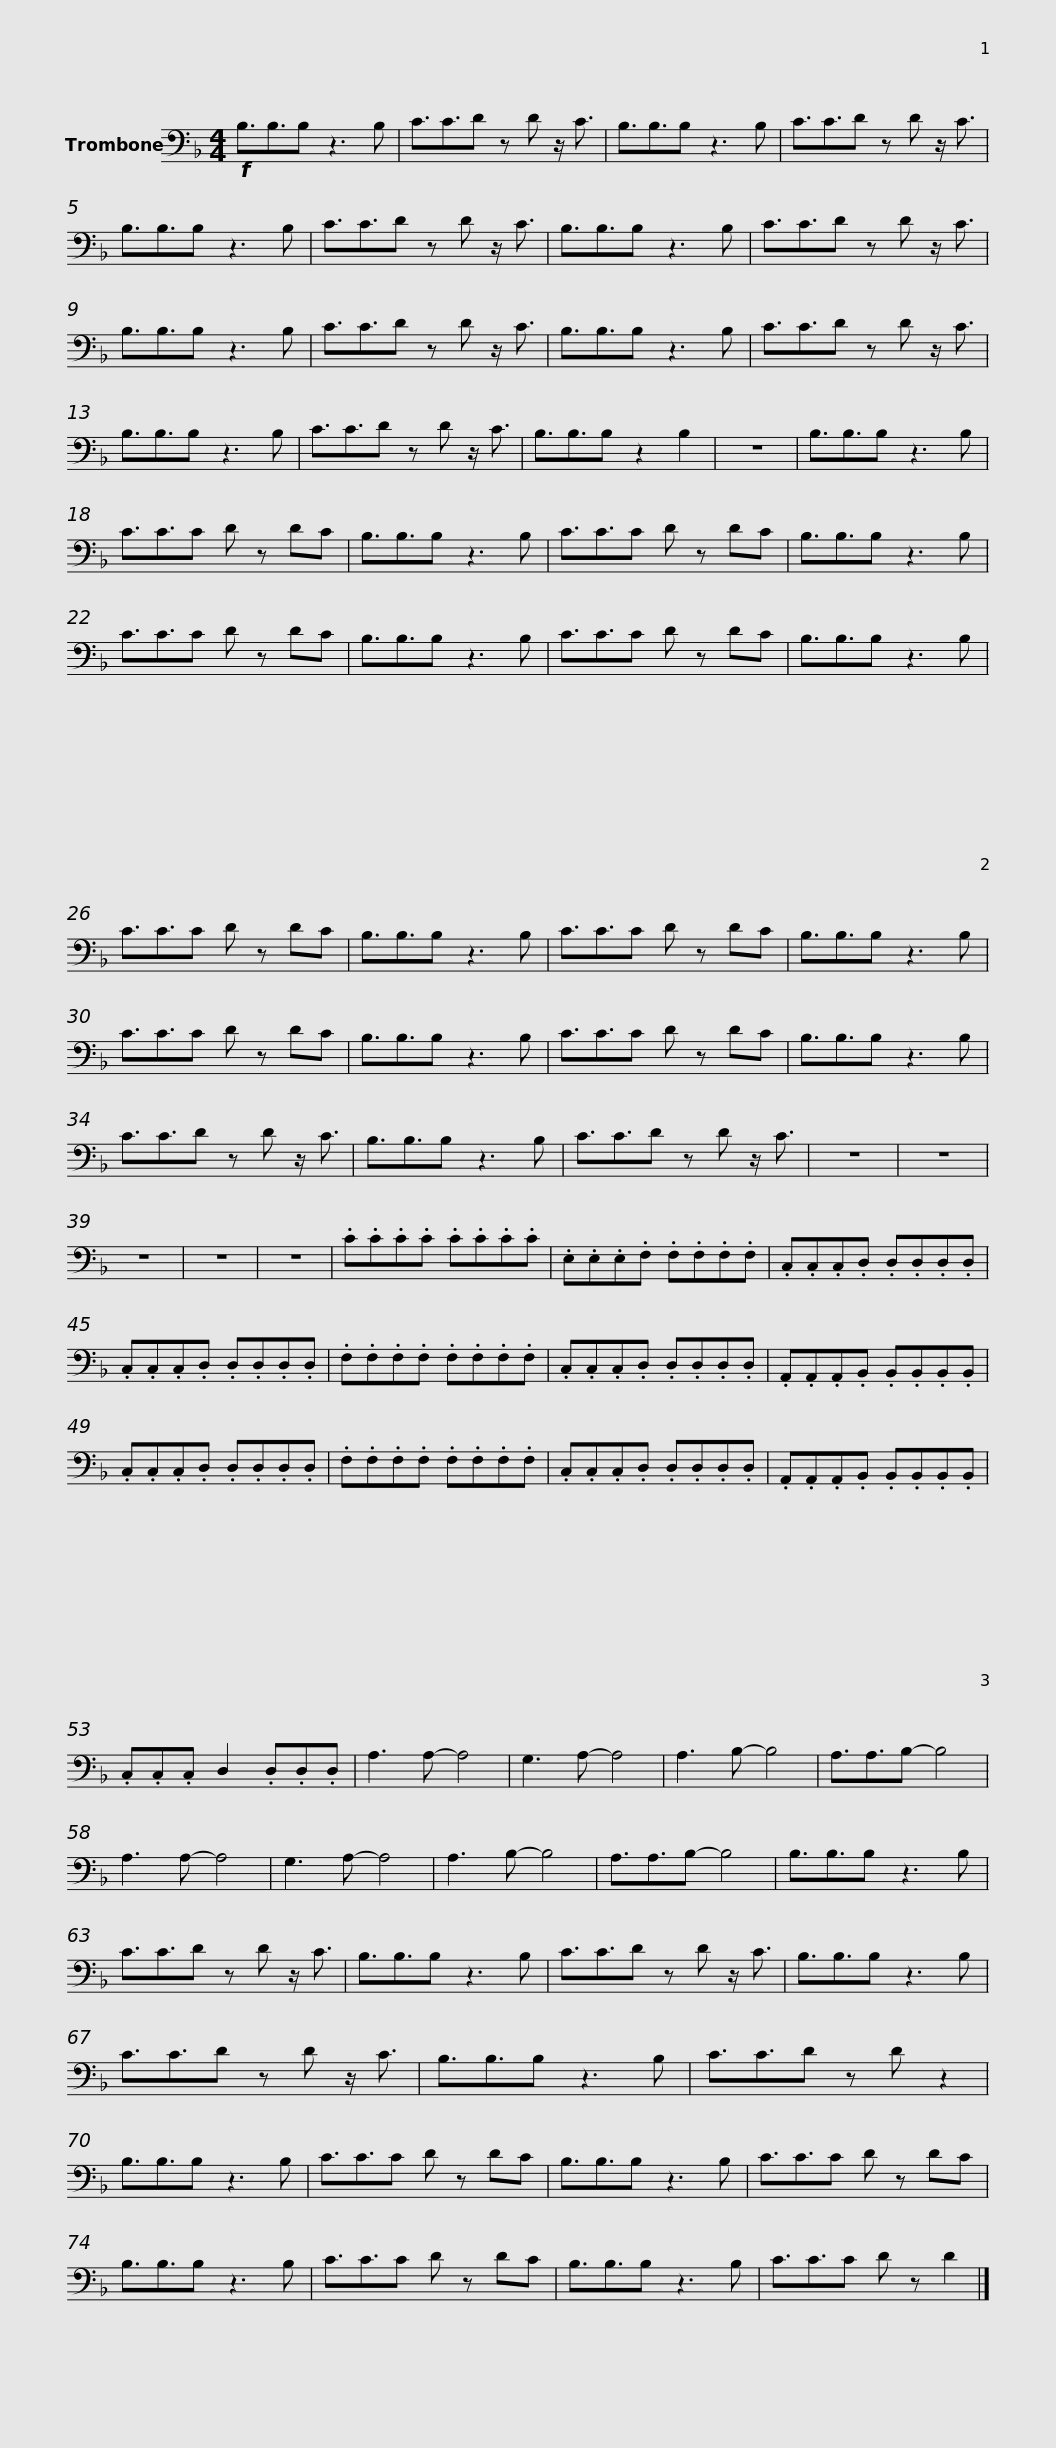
X:1
L:1/8
M:4/4
I:linebreak $
K:F
V:1 bass
V:1
!f! B,3/2B,3/2B, z3 B, | C3/2C3/2D z D z/ C3/2 | B,3/2B,3/2B, z3 B, | C3/2C3/2D z D z/ C3/2 | B,3/2B,3/2B, z3 B, | %5
 C3/2C3/2D z D z/ C3/2 |$ B,3/2B,3/2B, z3 B, | C3/2C3/2D z D z/ C3/2 | B,3/2B,3/2B, z3 B, | C3/2C3/2D z D z/ C3/2 | %10
 B,3/2B,3/2B, z3 B, | C3/2C3/2D z D z/ C3/2 |$ B,3/2B,3/2B, z3 B, | C3/2C3/2D z D z/ C3/2 | B,3/2B,3/2B, z2 B,2 | %15
 z8 | B,3/2B,3/2B, z3 B, | C3/2C3/2C D z DC | B,3/2B,3/2B, z3 B, |$ C3/2C3/2C D z DC | %20
 B,3/2B,3/2B, z3 B, | C3/2C3/2C D z DC | B,3/2B,3/2B, z3 B, | C3/2C3/2C D z DC |$ B,3/2B,3/2B, z3 B, | %25
 C3/2C3/2C D z DC | B,3/2B,3/2B, z3 B, | C3/2C3/2C D z DC | B,3/2B,3/2B, z3 B, |$ C3/2C3/2C D z DC | %30
 B,3/2B,3/2B, z3 B, | C3/2C3/2C D z DC | B,3/2B,3/2B, z3 B, | C3/2C3/2D z D z/ C3/2 | B,3/2B,3/2B, z3 B, |$ %35
 C3/2C3/2D z D z/ C3/2 | z8 | z8 | z8 | z8 | %40
 z8 | .C.C.C.C .C.C.C.C | .E,.E,.E,.F, .F,.F,.F,.F, | .C,.C,.C,.D, .D,.D,.D,.D, |$ .C,.C,.C,.D, .D,.D,.D,.D, | %45
 .F,.F,.F,.F, .F,.F,.F,.F, | .C,.C,.C,.D, .D,.D,.D,.D, | .A,,.A,,.A,,.B,, .B,,.B,,.B,,.B,, | .C,.C,.C,.D, .D,.D,.D,.D, |$ .F,.F,.F,.F, .F,.F,.F,.F, | %50
 .C,.C,.C,.D, .D,.D,.D,.D, | .A,,.A,,.A,,.B,, .B,,.B,,.B,,.B,, | .C,.C,.C, D,2 .D,.D,.D, | A,3 A,- A,4 | G,3 A,- A,4 | %55
 A,3 B,- B,4 |$ A,3/2A,3/2B,- B,4 | A,3 A,- A,4 | G,3 A,- A,4 | A,3 B,- B,4 | %60
 A,3/2A,3/2B,- B,4 | B,3/2B,3/2B, z3 B, | C3/2C3/2D z D z/ C3/2 | B,3/2B,3/2B, z3 B, |$ C3/2C3/2D z D z/ C3/2 | %65
 B,3/2B,3/2B, z3 B, | C3/2C3/2D z D z/ C3/2 | B,3/2B,3/2B, z3 B, | C3/2C3/2D z D z2 | B,3/2B,3/2B, z3 B, |$ %70
 C3/2C3/2C D z DC | B,3/2B,3/2B, z3 B, | C3/2C3/2C D z DC | B,3/2B,3/2B, z3 B, | C3/2C3/2C D z DC |$ %75
 B,3/2B,3/2B, z3 B, | C3/2C3/2C D z D2 |] %77
